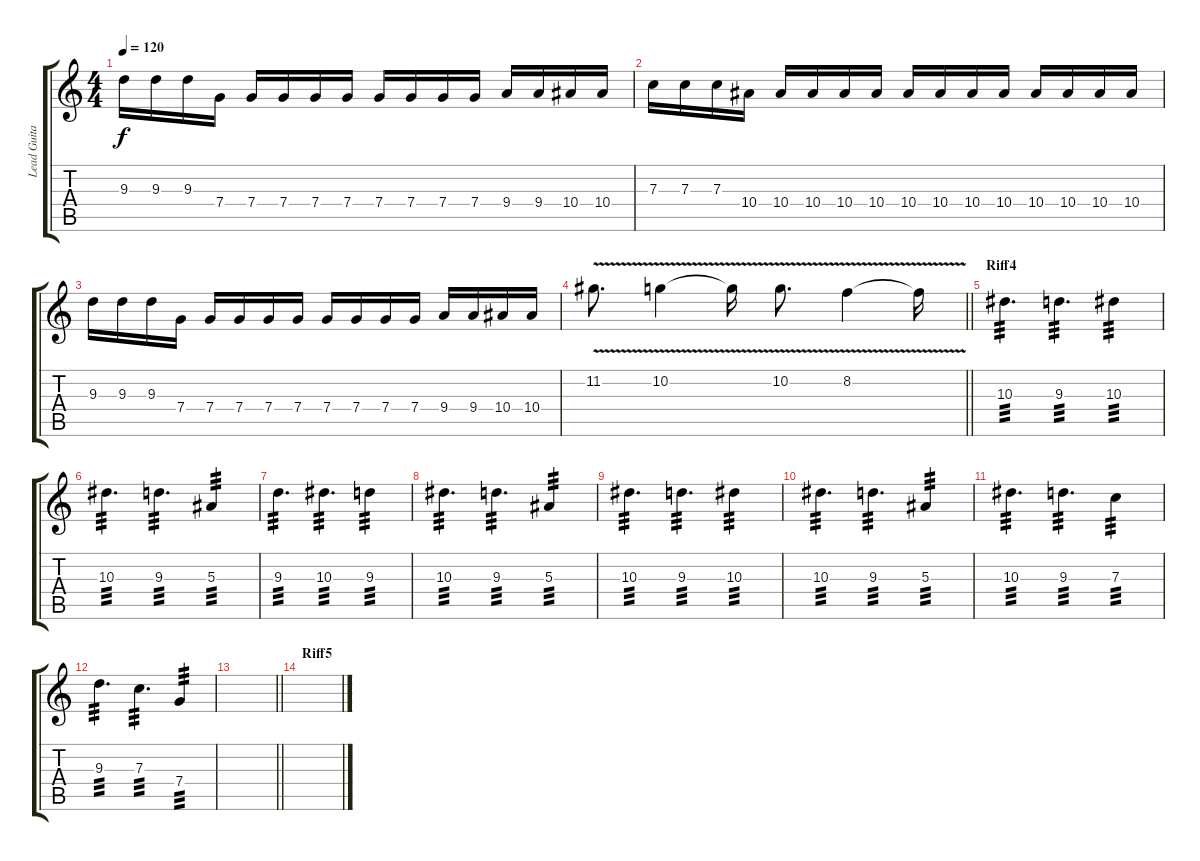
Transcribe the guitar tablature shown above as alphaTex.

\track ("Lead Guitar 1" "Lead Guita") {instrument overdrivenguitar}
\staff {score tabs}
\tuning (D4 A3 F3 C3 G2 C2) {hide}
\ts (4 4)
\tempo 120
\clef g2
\ks c
9.3.16{dy f} 9.3.16 9.3.16 7.4.16 7.4.16 7.4.16 7.4.16 7.4.16 7.4.16 7.4.16 7.4.16 7.4.16 9.4.16 9.4.16 10.4.16 10.4.16 |
7.3.16 7.3.16 7.3.16 10.4.16 10.4.16 10.4.16 10.4.16 10.4.16 10.4.16 10.4.16 10.4.16 10.4.16 10.4.16 10.4.16 10.4.16 10.4.16 |
9.3.16 9.3.16 9.3.16 7.4.16 7.4.16 7.4.16 7.4.16 7.4.16 7.4.16 7.4.16 7.4.16 7.4.16 9.4.16 9.4.16 10.4.16 10.4.16 |
\barLineRight lightlight
11.2{v}.8{d} 10.2{v}.4 10.2{t}.16 10.2{v}.8{d} 8.2{v}.4 8.2{t}.16 |
\section ("" "Riff4")
10.3.4{d tp 3 volume 7} 9.3.4{d tp 3} 10.3.4{tp 3} |
10.3.4{d tp 3} 9.3.4{d tp 3} 5.3.4{tp 3} |
9.3.4{d tp 3} 10.3.4{d tp 3} 9.3.4{tp 3} |
10.3.4{d tp 3} 9.3.4{d tp 3} 5.3.4{tp 3} |
10.3.4{d tp 3} 9.3.4{d tp 3} 10.3.4{tp 3} |
10.3.4{d tp 3} 9.3.4{d tp 3} 5.3.4{tp 3} |
10.3.4{d tp 3} 9.3.4{d tp 3} 7.3.4{tp 3} |
9.3.4{d tp 3} 7.3.4{d tp 3} 7.4.4{tp 3} |
\barLineRight lightlight
|
\section ("" "Riff5")
